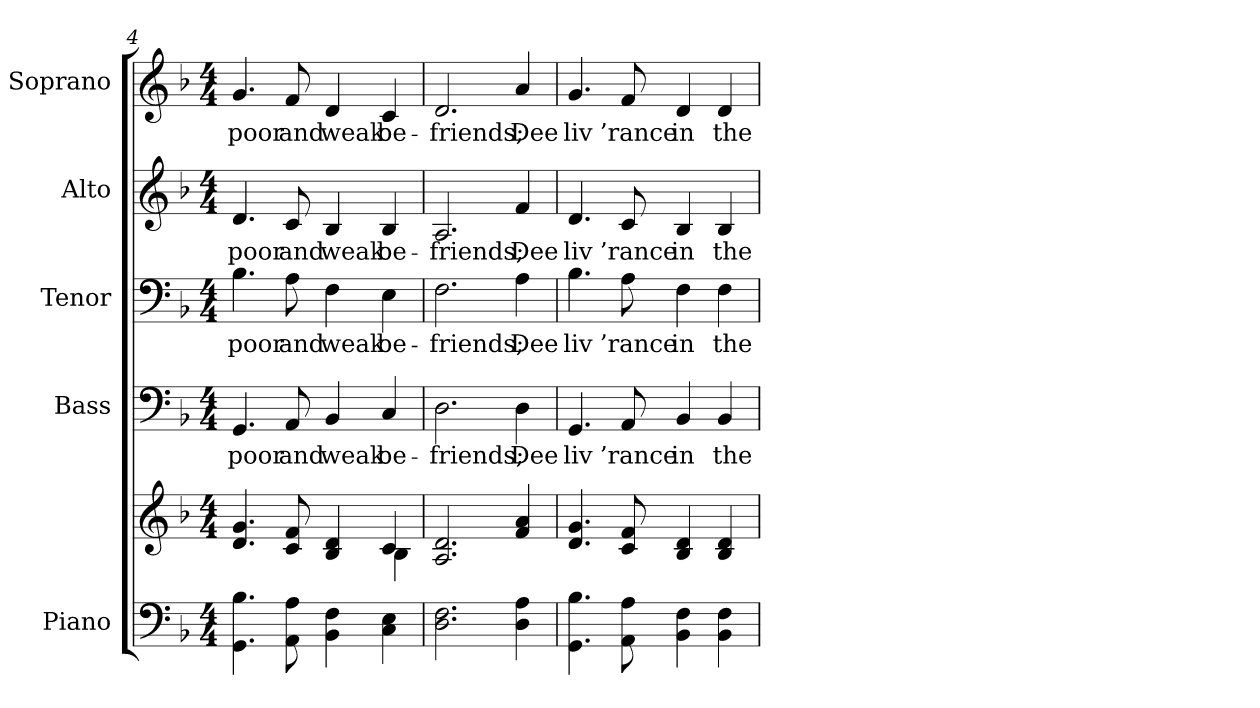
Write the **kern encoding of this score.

**kern	**kern	**kern	**text	**kern	**text	**kern	**text	**kern	**text
*part5	*part5	*part4	*part4	*part3	*part3	*part2	*part2	*part1	*part1
*staff6	*staff5	*staff4	*staff4	*staff3	*staff3	*staff2	*staff2	*staff1	*staff1
*I"Piano	*	*I"Bass	*	*I"Tenor	*	*I"Alto	*	*I"Soprano	*
*I'Pno.	*	*I'B.	*	*I'T.	*	*I'A.	*	*I'S.	*
*clefF4	*clefG2	*clefF4	*	*clefF4	*	*clefG2	*	*clefG2	*
*k[b-]	*k[b-]	*k[b-]	*	*k[b-]	*	*k[b-]	*	*k[b-]	*
*F:	*F:	*F:	*	*F:	*	*F:	*	*F:	*
*M4/4	*M4/4	*M4/4	*	*M4/4	*	*M4/4	*	*M4/4	*
=4	=4	=4	=4	=4	=4	=4	=4	=4	=4
*	*^	*	*	*	*	*	*	*	*
!	!	!	!	!LO:LY:b:color=#000000	!	!	!	!	!	!
!	!	!	!	!	!	!LO:LY:b:color=#000000	!	!	!	!
!	!	!	!	!	!	!	!	!LO:LY:b:color=#000000	!	!
!	!	!	!	!	!	!	!	!	!	!LO:LY:b:color=#000000
4.GGi\ 4.B-i	4.di/ 4.gi	2ryy	4.GGi/	poor	4.B-i\	poor	4.di/	poor	4.gi/	poor
!	!	!	!	!LO:LY:b:color=#000000	!	!	!	!	!	!
!	!	!	!	!	!	!LO:LY:b:color=#000000	!	!	!	!
!	!	!	!	!	!	!	!	!LO:LY:b:color=#000000	!	!
!	!	!	!	!	!	!	!	!	!	!LO:LY:b:color=#000000
8AAi\ 8Ai	8ci/ 8fi	.	8AAi/	and	8Ai\	and	8ci/	and	8fi/	and
!	!	!	!	!LO:LY:b:color=#000000	!	!	!	!	!	!
!	!	!	!	!	!	!LO:LY:b:color=#000000	!	!	!	!
!	!	!	!	!	!	!	!	!LO:LY:b:color=#000000	!	!
!	!	!	!	!	!	!	!	!	!	!LO:LY:b:color=#000000
4BB-i\ 4Fi	4B-i/ 4di	4ryy	4BB-i/	weak	4Fi\	weak	4B-i/	weak	4di/	weak
!	!	!	!	!LO:LY:b:color=#000000	!	!	!	!	!	!
!	!	!	!	!	!	!LO:LY:b:color=#000000	!	!	!	!
!	!	!	!	!	!	!	!	!LO:LY:b:color=#000000	!	!
!	!	!	!	!	!	!	!	!	!	!LO:LY:b:color=#000000
4Ci\ 4Ei	4ci/	4B-i\	4Ci/	be-	4Ei\	be-	4B-i/	be-	4ci/	be-
*	*v	*v	*	*	*	*	*	*	*	*
!!LO:PB:g=z
=5	=5	=5	=5	=5	=5	=5	=5	=5	=5
*	*^	*	*	*	*	*	*	*	*
!	!	!	!	!LO:LY:b:color=#000000	!	!	!	!	!	!
*	*v	*v	*	*	*	*	*	*	*	*
*	*^	*	*	*	*	*	*	*	*
!	!	!	!	!	!	!LO:LY:b:color=#000000	!	!	!	!
*	*v	*v	*	*	*	*	*	*	*	*
*	*^	*	*	*	*	*	*	*	*
!	!	!	!	!	!	!	!	!LO:LY:b:color=#000000	!	!
*	*v	*v	*	*	*	*	*	*	*	*
*	*^	*	*	*	*	*	*	*	*
!	!	!	!	!	!	!	!	!	!	!LO:LY:b:color=#000000
*	*v	*v	*	*	*	*	*	*	*	*
2.Di\ 2.Fi	2.Ai/ 2.di	2.Di\	-friends;	2.Fi\	-friends;	2.Ai/	-friends;	2.di/	-friends;
!	!	!	!LO:LY:b:color=#000000	!	!	!	!	!	!
!	!	!	!	!	!LO:LY:b:color=#000000	!	!	!	!
!	!	!	!	!	!	!	!LO:LY:b:color=#000000	!	!
!	!	!	!	!	!	!	!	!	!LO:LY:b:color=#000000
4Di\ 4Ai	4fi/ 4ai	4Di\	Dee	4Ai\	Dee	4fi/	Dee	4ai/	Dee
=6	=6	=6	=6	=6	=6	=6	=6	=6	=6
!	!	!	!LO:LY:b:color=#000000	!	!	!	!	!	!
!	!	!	!	!	!LO:LY:b:color=#000000	!	!	!	!
!	!	!	!	!	!	!	!LO:LY:b:color=#000000	!	!
!	!	!	!	!	!	!	!	!	!LO:LY:b:color=#000000
4.GGi\ 4.B-i	4.di/ 4.gi	4.GGi/	liv	4.B-i\	liv	4.di/	liv	4.gi/	liv
!	!	!	!LO:LY:b:color=#000000	!	!	!	!	!	!
!	!	!	!	!	!LO:LY:b:color=#000000	!	!	!	!
!	!	!	!	!	!	!	!LO:LY:b:color=#000000	!	!
!	!	!	!	!	!	!	!	!	!LO:LY:b:color=#000000
8AAi\ 8Ai	8ci/ 8fi	8AAi/	’rance	8Ai\	’rance	8ci/	’rance	8fi/	’rance
!	!	!	!LO:LY:b:color=#000000	!	!	!	!	!	!
!	!	!	!	!	!LO:LY:b:color=#000000	!	!	!	!
!	!	!	!	!	!	!	!LO:LY:b:color=#000000	!	!
!	!	!	!	!	!	!	!	!	!LO:LY:b:color=#000000
4BB-i\ 4Fi	4B-i/ 4di	4BB-i/	in	4Fi\	in	4B-i/	in	4di/	in
!	!	!	!LO:LY:b:color=#000000	!	!	!	!	!	!
!	!	!	!	!	!LO:LY:b:color=#000000	!	!	!	!
!	!	!	!	!	!	!	!LO:LY:b:color=#000000	!	!
!	!	!	!	!	!	!	!	!	!LO:LY:b:color=#000000
4BB-i\ 4Fi	4B-i/ 4di	4BB-i/	the	4Fi\	the	4B-i/	the	4di/	the
=	=	=	=	=	=	=	=	=	=
*-	*-	*-	*-	*-	*-	*-	*-	*-	*-
